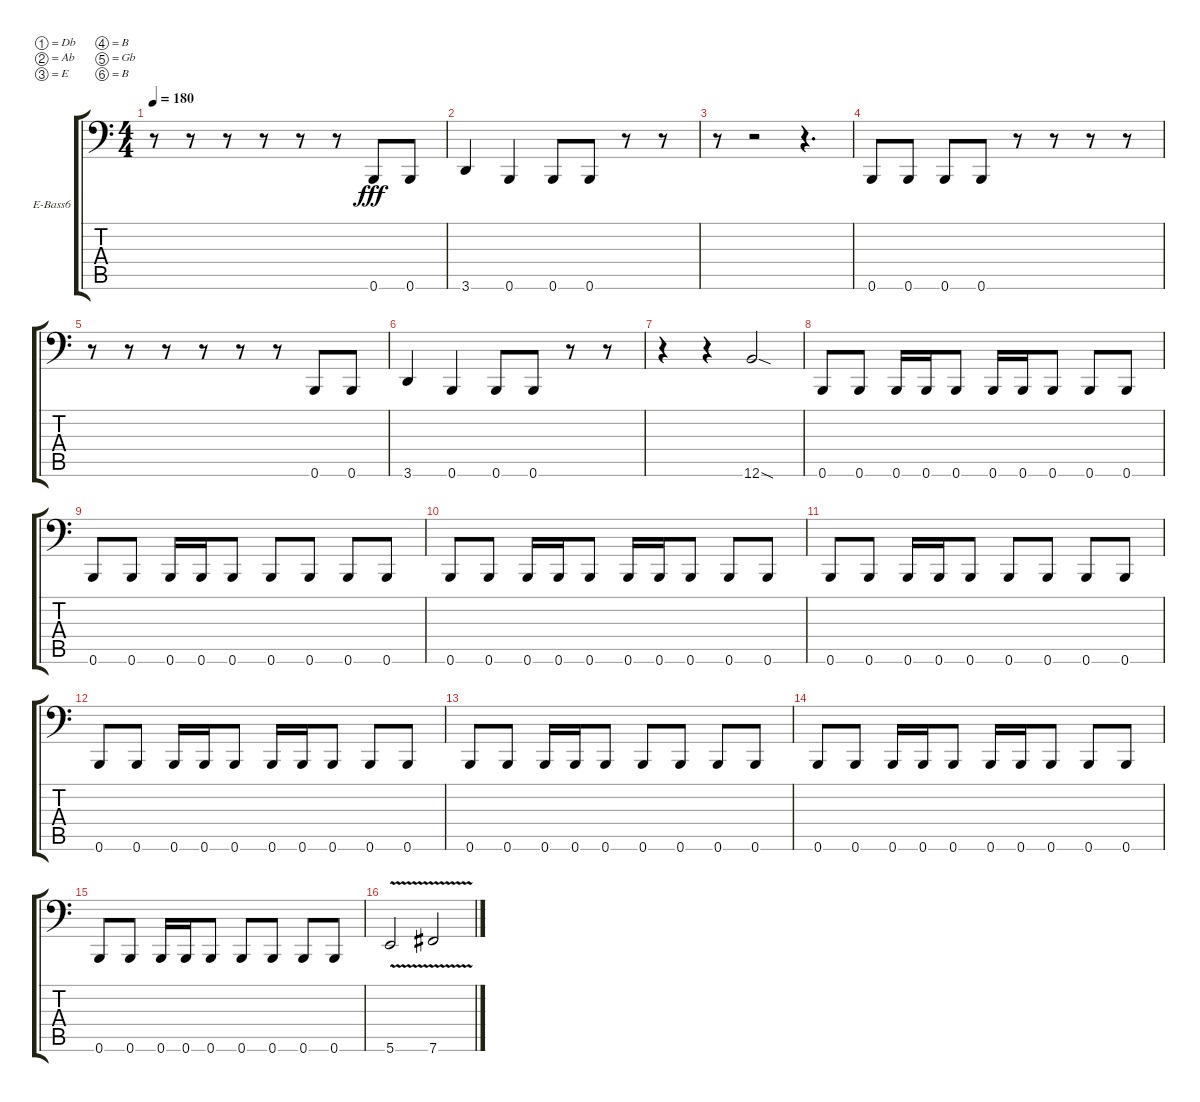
\bracketExtendMode groupsimilarinstruments
\firstSystemTrackNameOrientation horizontal
\otherSystemsTrackNameOrientation horizontal
\track ("Bass " "E-Bass6") {instrument electricbassfinger}
\staff {score tabs}
\tuning (Db3 Ab2 E2 B1 Gb1 B0)
\ts (4 4)
\tempo 180
\clef f4
\ks c
r.8{dy fff} r.8 r.8 r.8 r.8 r.8 0.6.8 0.6.8 |
3.6.4 0.6.4 0.6.8 0.6.8 r.8 r.8 |
r.8 r.2 r.4{d} |
0.6.8 0.6.8 0.6.8 0.6.8 r.8 r.8 r.8 r.8 |
r.8 r.8 r.8 r.8 r.8 r.8 0.6.8 0.6.8 |
3.6.4 0.6.4 0.6.8 0.6.8 r.8 r.8 |
r.4 r.4 12.6{sod}.2 |
0.6.8 0.6.8 0.6.16 0.6.16 0.6.8 0.6.16 0.6.16 0.6.8 0.6.8 0.6.8 |
0.6.8 0.6.8 0.6.16 0.6.16 0.6.8 0.6.8 0.6.8 0.6.8 0.6.8 |
0.6.8 0.6.8 0.6.16 0.6.16 0.6.8 0.6.16 0.6.16 0.6.8 0.6.8 0.6.8 |
0.6.8 0.6.8 0.6.16 0.6.16 0.6.8 0.6.8 0.6.8 0.6.8 0.6.8 |
0.6.8 0.6.8 0.6.16 0.6.16 0.6.8 0.6.16 0.6.16 0.6.8 0.6.8 0.6.8 |
0.6.8 0.6.8 0.6.16 0.6.16 0.6.8 0.6.8 0.6.8 0.6.8 0.6.8 |
0.6.8 0.6.8 0.6.16 0.6.16 0.6.8 0.6.16 0.6.16 0.6.8 0.6.8 0.6.8 |
0.6.8 0.6.8 0.6.16 0.6.16 0.6.8 0.6.8 0.6.8 0.6.8 0.6.8 |
5.6{v}.2 7.6{v}.2
